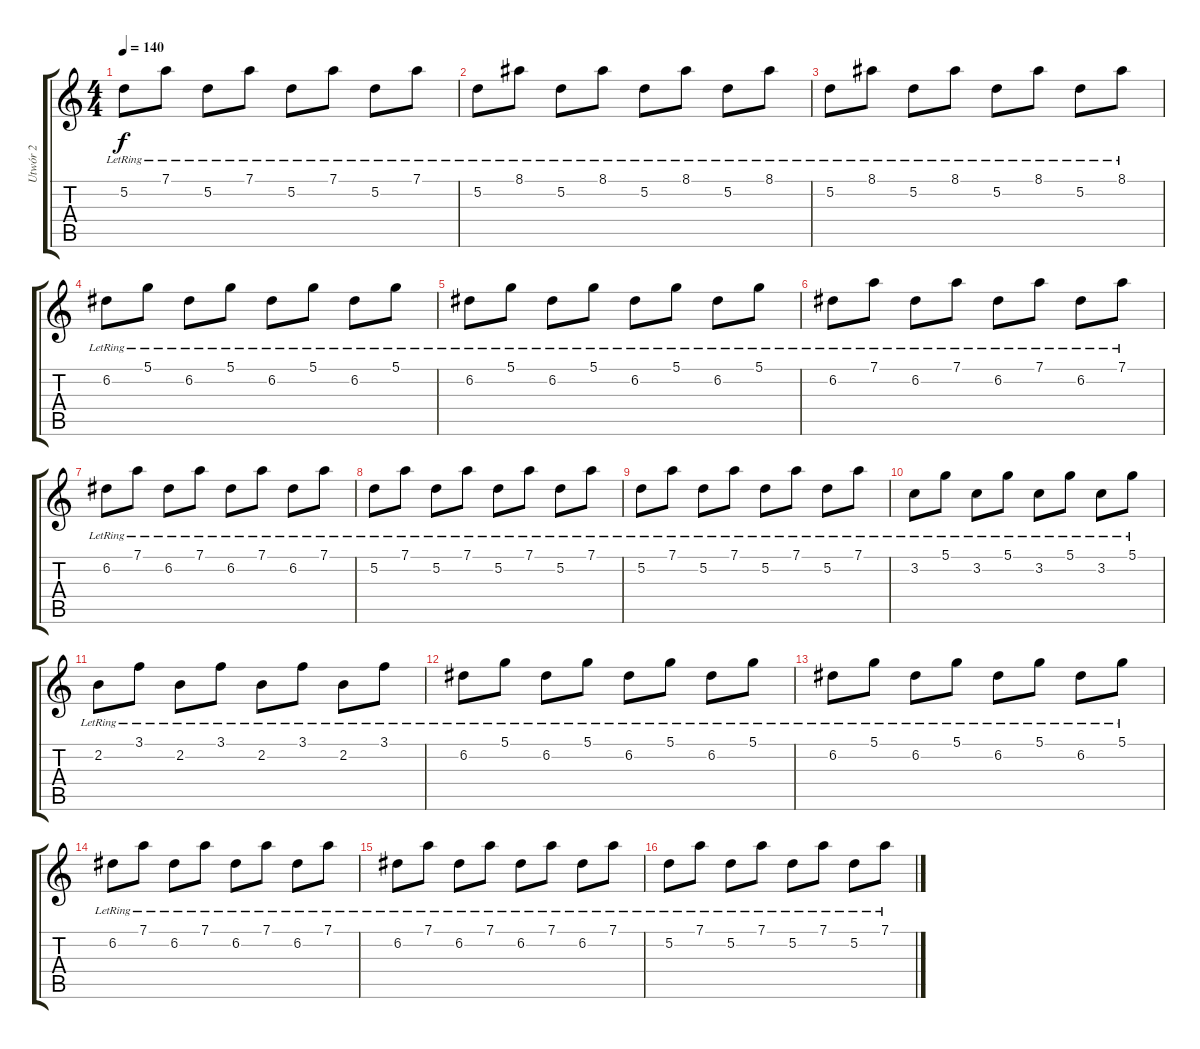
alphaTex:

\track ("Utwór 2" "Utwór 2") {instrument overdrivenguitar}
\staff {score tabs}
\tuning (D4 A3 F3 C3 G2 D2) {hide}
\ts (4 4)
\tempo 140
\clef g2
\ks c
5.2{lr}.8{dy f} 7.1{lr}.8 5.2{lr}.8 7.1{lr}.8 5.2{lr}.8 7.1{lr}.8 5.2{lr}.8 7.1{lr}.8 |
5.2{lr}.8 8.1{lr}.8 5.2{lr}.8 8.1{lr}.8 5.2{lr}.8 8.1{lr}.8 5.2{lr}.8 8.1{lr}.8 |
5.2{lr}.8 8.1{lr}.8 5.2{lr}.8 8.1{lr}.8 5.2{lr}.8 8.1{lr}.8 5.2{lr}.8 8.1{lr}.8 |
6.2{lr}.8 5.1{lr}.8 6.2{lr}.8 5.1{lr}.8 6.2{lr}.8 5.1{lr}.8 6.2{lr}.8 5.1{lr}.8 |
6.2{lr}.8 5.1{lr}.8 6.2{lr}.8 5.1{lr}.8 6.2{lr}.8 5.1{lr}.8 6.2{lr}.8 5.1{lr}.8 |
6.2{lr}.8 7.1{lr}.8 6.2{lr}.8 7.1{lr}.8 6.2{lr}.8 7.1{lr}.8 6.2{lr}.8 7.1{lr}.8 |
6.2{lr}.8 7.1{lr}.8 6.2{lr}.8 7.1{lr}.8 6.2{lr}.8 7.1{lr}.8 6.2{lr}.8 7.1{lr}.8 |
5.2{lr}.8 7.1{lr}.8 5.2{lr}.8 7.1{lr}.8 5.2{lr}.8 7.1{lr}.8 5.2{lr}.8 7.1{lr}.8 |
5.2{lr}.8 7.1{lr}.8 5.2{lr}.8 7.1{lr}.8 5.2{lr}.8 7.1{lr}.8 5.2{lr}.8 7.1{lr}.8 |
3.2{lr}.8 5.1{lr}.8 3.2{lr}.8 5.1{lr}.8 3.2{lr}.8 5.1{lr}.8 3.2{lr}.8 5.1{lr}.8 |
2.2{lr}.8 3.1{lr}.8 2.2{lr}.8 3.1{lr}.8 2.2{lr}.8 3.1{lr}.8 2.2{lr}.8 3.1{lr}.8 |
6.2{lr}.8{volume 13} 5.1{lr}.8 6.2{lr}.8 5.1{lr}.8 6.2{lr}.8{volume 12} 5.1{lr}.8 6.2{lr}.8 5.1{lr}.8 |
6.2{lr}.8{volume 11} 5.1{lr}.8 6.2{lr}.8 5.1{lr}.8 6.2{lr}.8{volume 10} 5.1{lr}.8 6.2{lr}.8 5.1{lr}.8 |
6.2{lr}.8{volume 9} 7.1{lr}.8 6.2{lr}.8 7.1{lr}.8 6.2{lr}.8{volume 8} 7.1{lr}.8 6.2{lr}.8 7.1{lr}.8 |
6.2{lr}.8{volume 7} 7.1{lr}.8 6.2{lr}.8 7.1{lr}.8 6.2{lr}.8{volume 6} 7.1{lr}.8 6.2{lr}.8 7.1{lr}.8 |
5.2{lr}.8{volume 5} 7.1{lr}.8 5.2{lr}.8 7.1{lr}.8 5.2{lr}.8{volume 4} 7.1{lr}.8 5.2{lr}.8 7.1{lr}.8
